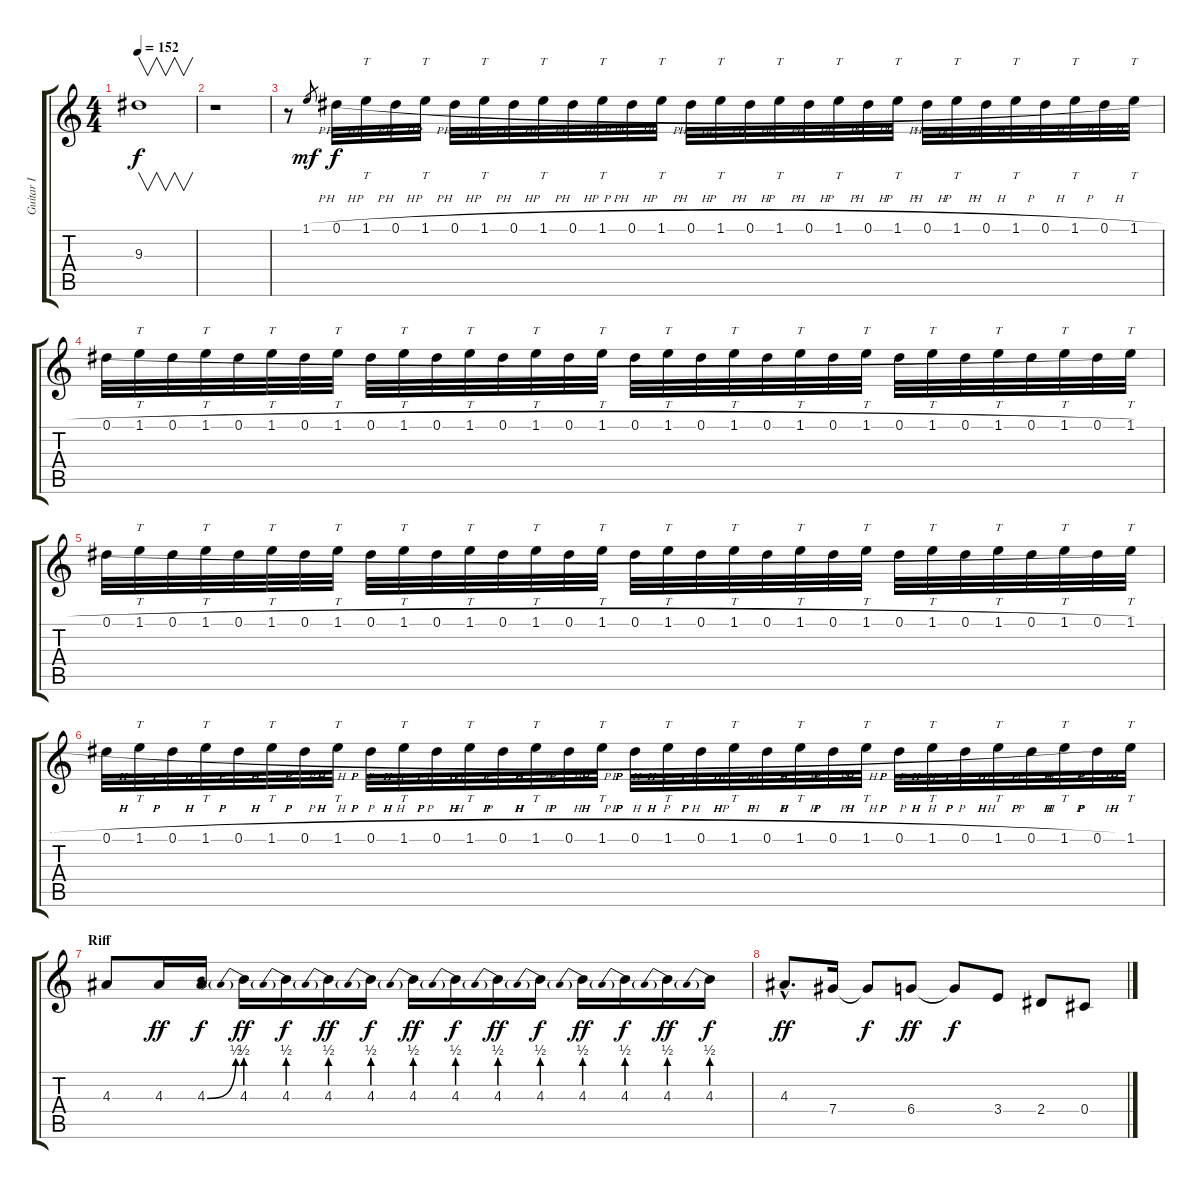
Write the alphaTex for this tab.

\track ("Guitar I" "Guitar I") {instrument overdrivenguitar}
\staff {score tabs}
\tuning (Eb4 Bb3 Gb3 Db3 Ab2 Eb2) {hide}
\ts (4 4)
\tempo 152
\clef g2
\ks c
9.3.1{v dy f} |
r.1 |
r.8 1.1{h}.8{gr dy mf} 0.1{h}.32{dy f} 1.1{h}.32{tt} 0.1{h}.32 1.1{h}.32{tt} 0.1{h}.32 1.1{h}.32{tt} 0.1{h}.32 1.1{h}.32{tt} 0.1{h}.32 1.1{h}.32{tt} 0.1{h}.32 1.1{h}.32{tt} 0.1{h}.32 1.1{h}.32{tt} 0.1{h}.32 1.1{h}.32{tt} 0.1{h}.32 1.1{h}.32{tt} 0.1{h}.32 1.1{h}.32{tt} 0.1{h}.32 1.1{h}.32{tt} 0.1{h}.32 1.1{h}.32{tt} 0.1{h}.32 1.1{h}.32{tt} 0.1{h}.32 1.1{h}.32{tt} |
0.1{h}.32 1.1{h}.32{tt} 0.1{h}.32 1.1{h}.32{tt} 0.1{h}.32 1.1{h}.32{tt} 0.1{h}.32 1.1{h}.32{tt} 0.1{h}.32 1.1{h}.32{tt} 0.1{h}.32 1.1{h}.32{tt} 0.1{h}.32 1.1{h}.32{tt} 0.1{h}.32 1.1{h}.32{tt} 0.1{h}.32 1.1{h}.32{tt} 0.1{h}.32 1.1{h}.32{tt} 0.1{h}.32 1.1{h}.32{tt} 0.1{h}.32 1.1{h}.32{tt} 0.1{h}.32 1.1{h}.32{tt} 0.1{h}.32 1.1{h}.32{tt} 0.1{h}.32 1.1{h}.32{tt} 0.1{h}.32 1.1{h}.32{tt} |
0.1{h}.32 1.1{h}.32{tt} 0.1{h}.32 1.1{h}.32{tt} 0.1{h}.32 1.1{h}.32{tt} 0.1{h}.32 1.1{h}.32{tt} 0.1{h}.32 1.1{h}.32{tt} 0.1{h}.32 1.1{h}.32{tt} 0.1{h}.32 1.1{h}.32{tt} 0.1{h}.32 1.1{h}.32{tt} 0.1{h}.32 1.1{h}.32{tt} 0.1{h}.32 1.1{h}.32{tt} 0.1{h}.32 1.1{h}.32{tt} 0.1{h}.32 1.1{h}.32{tt} 0.1{h}.32 1.1{h}.32{tt} 0.1{h}.32 1.1{h}.32{tt} 0.1{h}.32 1.1{h}.32{tt} 0.1{h}.32 1.1{h}.32{tt} |
0.1{h}.32 1.1{h}.32{tt} 0.1{h}.32 1.1{h}.32{tt} 0.1{h}.32 1.1{h}.32{tt} 0.1{h}.32 1.1{h}.32{tt} 0.1{h}.32 1.1{h}.32{tt} 0.1{h}.32 1.1{h}.32{tt} 0.1{h}.32 1.1{h}.32{tt} 0.1{h}.32 1.1{h}.32{tt} 0.1{h}.32 1.1{h}.32{tt} 0.1{h}.32 1.1{h}.32{tt} 0.1{h}.32 1.1{h}.32{tt} 0.1{h}.32 1.1{h}.32{tt} 0.1{h}.32 1.1{h}.32{tt} 0.1{h}.32 1.1{h}.32{tt} 0.1{h}.32 1.1{h}.32{tt} 0.1{h}.32 1.1.32{tt} |
\section ("" "Riff")
4.3.8 4.3.16{dy ff} 4.3{be (bend 0 0 60 2)}.16{dy f} 4.3{be (prebend 0 2 60 2)}.16{dy ff} 4.3{be (prebend 0 2 60 2)}.16{dy f} 4.3{be (prebend 0 2 60 2)}.16{dy ff} 4.3{be (prebend 0 2 60 2)}.16{dy f} 4.3{be (prebend 0 2 60 2)}.16{dy ff} 4.3{be (prebend 0 2 60 2)}.16{dy f} 4.3{be (prebend 0 2 60 2)}.16{dy ff} 4.3{be (prebend 0 2 60 2)}.16{dy f} 4.3{be (prebend 0 2 60 2)}.16{dy ff} 4.3{be (prebend 0 2 60 2)}.16{dy f} 4.3{be (prebend 0 2 60 2)}.16{dy ff} 4.3{be (prebend 0 2 60 2)}.16{dy f} |
4.3{hac}.8{d dy ff} 7.4.16 7.4{t}.8{dy f} 6.4.8{dy ff} 6.4{t}.8{dy f} 3.4.8 2.4.8 0.4.8
